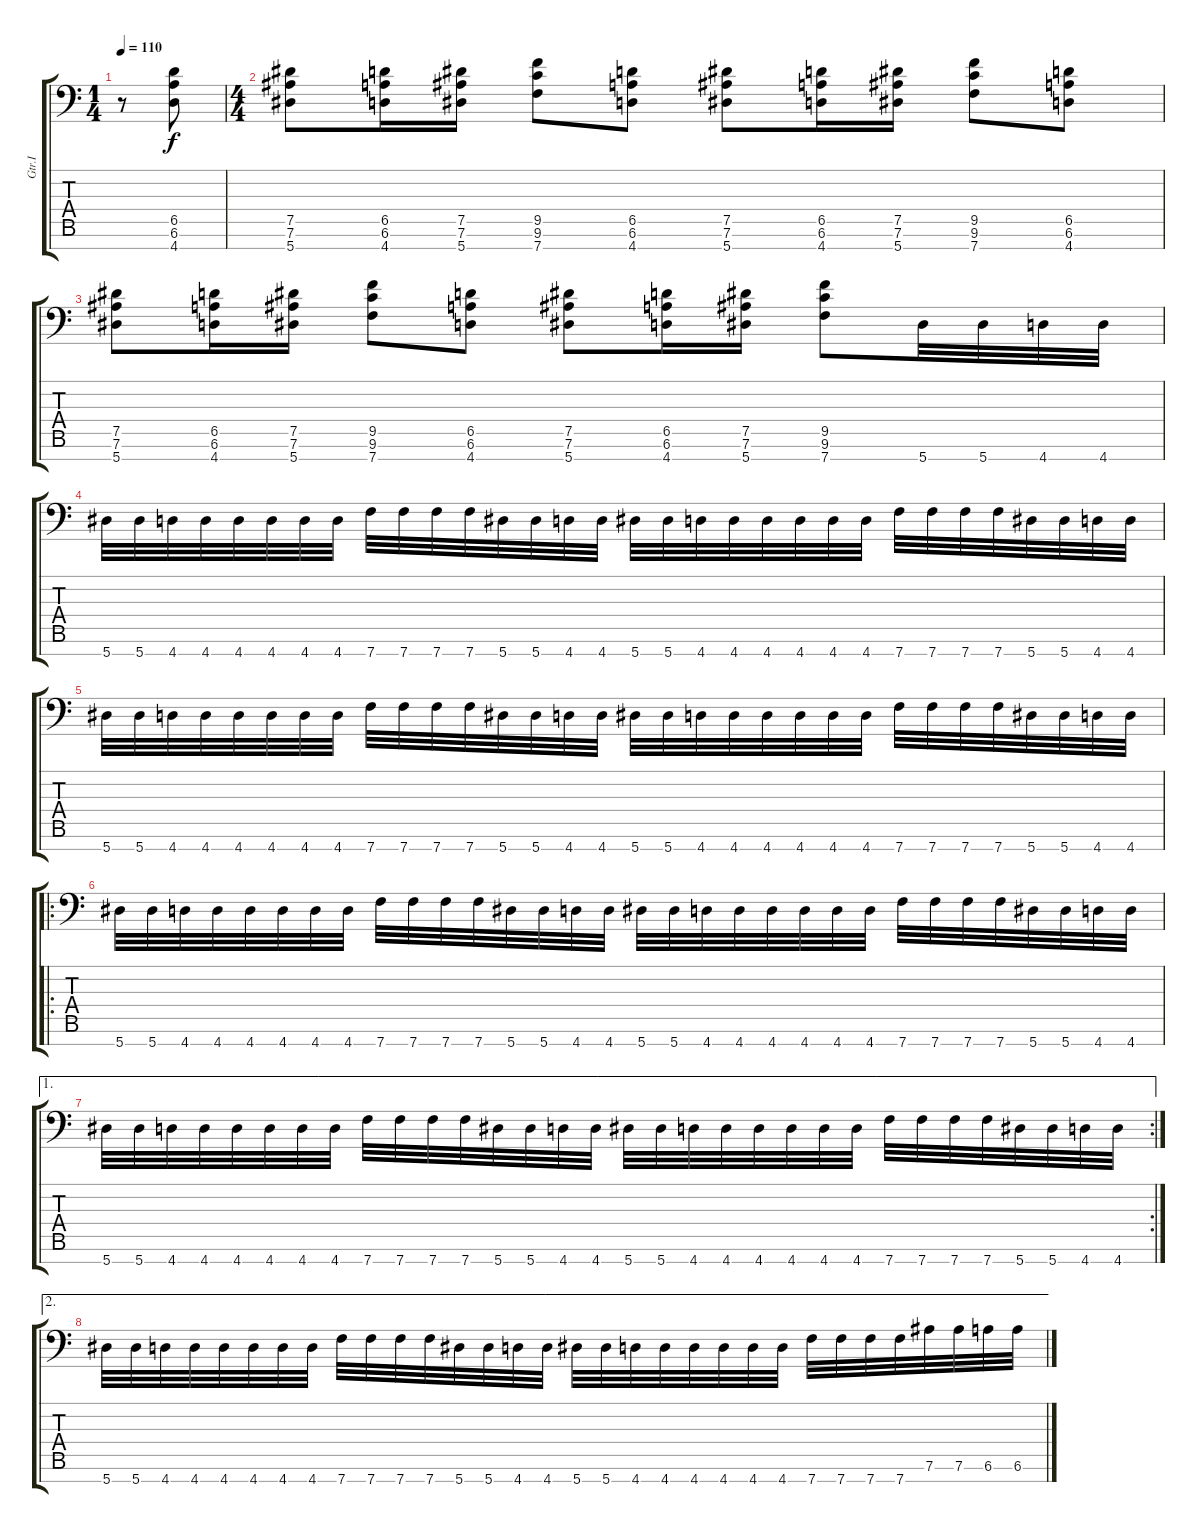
\track ("Gtr.I" "Gtr.I") {instrument distortionguitar}
\staff {score tabs}
\tuning (Eb4 Bb3 Gb3 Db3 Ab2 Eb2 Bb1) {hide}
\ts (1 4)
\tempo 110
\clef f4
\ks c
r.8{dy f instrument distortionguitar} (6.5 6.6 4.7).8 |
\ts (4 4)
(7.5 7.6 5.7).8 (6.5 6.6 4.7).16 (7.5 7.6 5.7).16 (9.5 9.6 7.7).8 (6.5 6.6 4.7).8 (7.5 7.6 5.7).8 (6.5 6.6 4.7).16 (7.5 7.6 5.7).16 (9.5 9.6 7.7).8 (6.5 6.6 4.7).8 |
(7.5 7.6 5.7).8 (6.5 6.6 4.7).16 (7.5 7.6 5.7).16 (9.5 9.6 7.7).8 (6.5 6.6 4.7).8 (7.5 7.6 5.7).8 (6.5 6.6 4.7).16 (7.5 7.6 5.7).16 (9.5 9.6 7.7).8 5.7.32 5.7.32 4.7.32 4.7.32 |
5.7.32 5.7.32 4.7.32 4.7.32 4.7.32 4.7.32 4.7.32 4.7.32 7.7.32 7.7.32 7.7.32 7.7.32 5.7.32 5.7.32 4.7.32 4.7.32 5.7.32 5.7.32 4.7.32 4.7.32 4.7.32 4.7.32 4.7.32 4.7.32 7.7.32 7.7.32 7.7.32 7.7.32 5.7.32 5.7.32 4.7.32 4.7.32 |
5.7.32 5.7.32 4.7.32 4.7.32 4.7.32 4.7.32 4.7.32 4.7.32 7.7.32 7.7.32 7.7.32 7.7.32 5.7.32 5.7.32 4.7.32 4.7.32 5.7.32 5.7.32 4.7.32 4.7.32 4.7.32 4.7.32 4.7.32 4.7.32 7.7.32 7.7.32 7.7.32 7.7.32 5.7.32 5.7.32 4.7.32 4.7.32 |
\ro
5.7.32 5.7.32 4.7.32 4.7.32 4.7.32 4.7.32 4.7.32 4.7.32 7.7.32 7.7.32 7.7.32 7.7.32 5.7.32 5.7.32 4.7.32 4.7.32 5.7.32 5.7.32 4.7.32 4.7.32 4.7.32 4.7.32 4.7.32 4.7.32 7.7.32 7.7.32 7.7.32 7.7.32 5.7.32 5.7.32 4.7.32 4.7.32 |
\ae 1
\rc 2
5.7.32 5.7.32 4.7.32 4.7.32 4.7.32 4.7.32 4.7.32 4.7.32 7.7.32 7.7.32 7.7.32 7.7.32 5.7.32 5.7.32 4.7.32 4.7.32 5.7.32 5.7.32 4.7.32 4.7.32 4.7.32 4.7.32 4.7.32 4.7.32 7.7.32 7.7.32 7.7.32 7.7.32 5.7.32 5.7.32 4.7.32 4.7.32 |
\ae 2
5.7.32 5.7.32 4.7.32 4.7.32 4.7.32 4.7.32 4.7.32 4.7.32 7.7.32 7.7.32 7.7.32 7.7.32 5.7.32 5.7.32 4.7.32 4.7.32 5.7.32 5.7.32 4.7.32 4.7.32 4.7.32 4.7.32 4.7.32 4.7.32 7.7.32 7.7.32 7.7.32 7.7.32 7.6.32 7.6.32 6.6.32 6.6.32
